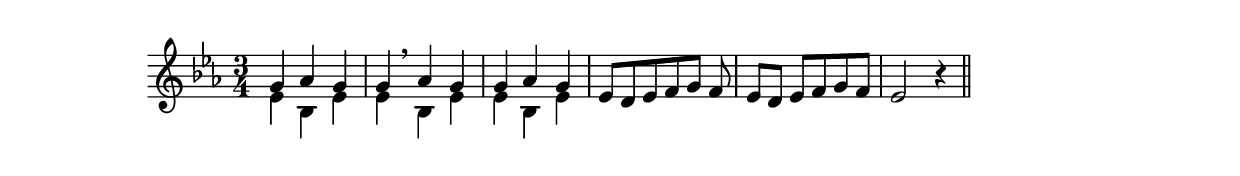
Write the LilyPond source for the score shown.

\version "2.4.0"
\header{
texidoc="
Breathing signs are available in different tastes: commas (default),
ticks, vees and `railroad tracks' (caesura)."
 }


\score {

  {
    %
    % Modern notation:
    %
    \new Staff {
       \relative c'' {
	\key es \major \time 3/4

	% this bar contains no \breathe
	<<
	  { g4 as g } \\
	  { es4 bes es }
	>> |

	% by default, \breathe uses the rcomma, just as if saying:
	% \override BreathingSign  #'text =
	%	#(make-musicglyph-markup "scripts-rcomma")
	<<
	  { g4 as g } \\
	  { es4 \breathe bes es }
	>> |

	% rvarcomma and lvarcomma are variations of the default rcomma
	% and lcomma

    	% N.B.: must use Staff context here, since we start a Voice below
	\override Staff.BreathingSign  #'text =
		#(make-musicglyph-markup "scripts-rvarcomma")
	<<
	  { g4 as g } \\
	  { es4 \breathe bes es }
	>> |

	% wedge
	\override BreathingSign  #'text =
		 #(make-musicglyph-markup "scripts-upbow")
	es8 d es f g8 \breathe f |

	% caesura
	\override BreathingSign  #'text =
		 #(make-musicglyph-markup "scripts-caesura")
	es8[ d] \breathe  es[ f g f] |
	es2 r4 \bar "||" \break
      }
    }
  }
}
